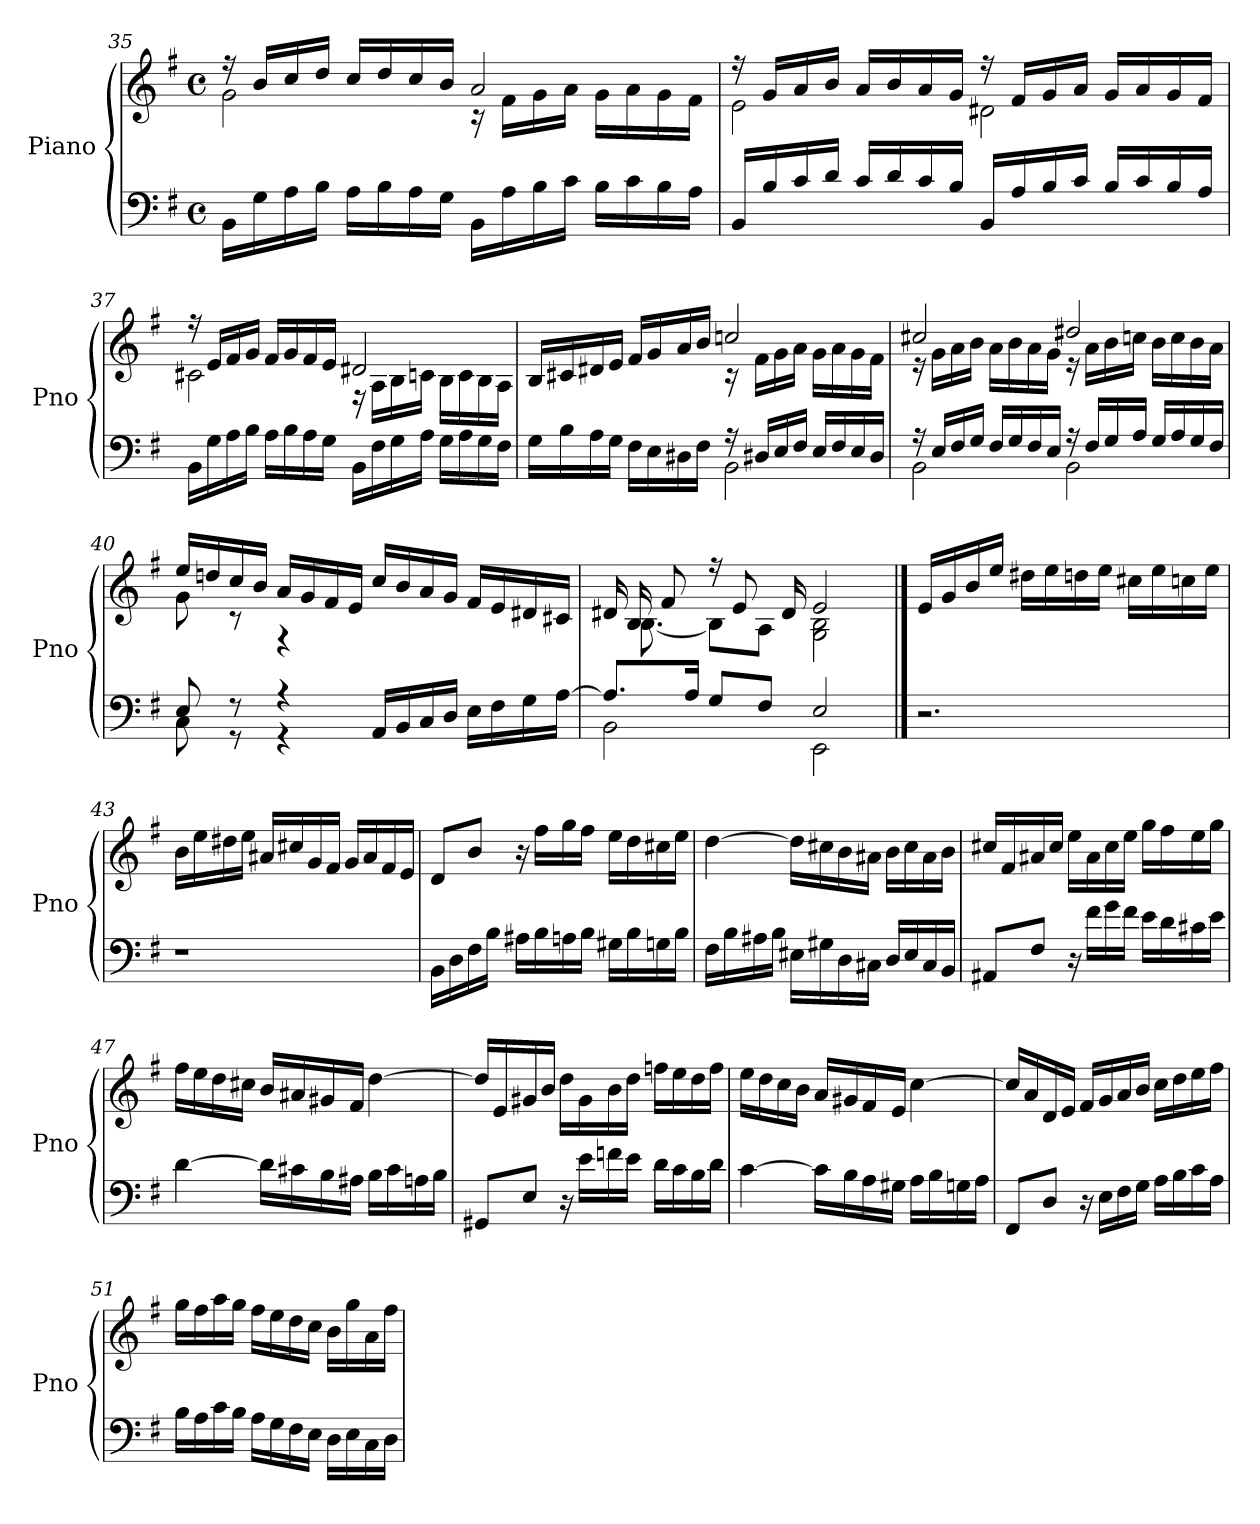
**kern	**kern
*part1	*part1
*staff2	*staff1
*I"Piano	*
*I'Pno	*
*clefF4	*clefG2
*k[f#]	*k[f#]
*G:	*G:
*M4/4	*M4/4
*met(c)	*met(c)
=35	=35
*	*^
16BBLL	16r	2g\
16G	16b/LL	.
16A	16cc/	.
16BJJ	16dd/JJ	.
16ALL	16cc/LL	.
16B	16dd/	.
16A	16cc/	.
16GJJ	16b/JJ	.
16BBLL	2a/	16r
16A	.	16f#\LL
16B	.	16g\
16cJJ	.	16a\JJ
16BLL	.	16g\LL
16c	.	16a\
16B	.	16g\
16AJJ	.	16f#\JJ
!!LO:LB:g=z	!!
=36	=36	=36
*^	*	*
16BBLL	1ryy	16r	2e\
16B	.	16g/LL	.
16c	.	16a/	.
16dJJ	.	16b/JJ	.
16cLL	.	16a/LL	.
16d	.	16b/	.
16c	.	16a/	.
16BJJ	.	16g/JJ	.
16BBLL	.	16r	2d#X\
16A	.	16f#LL	.
16B	.	16g	.
16cJJ	.	16aJJ	.
16BLL	.	16g/LL	.
16c	.	16a/	.
16B	.	16g/	.
16AJJ	.	16f#/JJ	.
=37	=37	=37	=37
1ryy	16BB\LL	16r	2c#X\
.	16G\	16e/LL	.
.	16A\	16f#/	.
.	16B\JJ	16g/JJ	.
.	16A\LL	16f#LL	.
.	16B\	16g	.
.	16A\	16f#	.
.	16G\JJ	16eJJ	.
.	16BB\LL	2d#X/	16r
.	16F#\	.	16A\LL
.	16G\	.	16B\
.	16A\JJ	.	16cn\JJ
.	16G\LL	.	16BLL
.	16A\	.	16c
.	16G\	.	16B
.	16F#\JJ	.	16AJJ
=38	=38	=38	=38
2ryy	16G\LL	16BLL	2ryy
.	16B\	16c#X	.
.	16A\	16d#X	.
.	16G\JJ	16eJJ	.
.	16F#\LL	16f#LL	.
.	16E\	16g	.
.	16D#X\	16a	.
.	16F#\JJ	16bJJ	.
16r	2BB\	2ccn/	16r
16D#X/LL	.	.	16f#\LL
16E/	.	.	16g\
16F#/JJ	.	.	16a\JJ
16E/LL	.	.	16g\LL
16F#/	.	.	16a\
16E/	.	.	16g\
16D#/JJ	.	.	16f#\JJ
!!LO:LB:g=z	!!
=39	=39	=39	=39
16r	2BB\	2cc#X/	16r
16E/LL	.	.	16g\LL
16F#/	.	.	16a\
16G/JJ	.	.	16b\JJ
16F#/LL	.	.	16aLL
16G/	.	.	16b
16F#/	.	.	16a
16E/JJ	.	.	16gJJ
16r	2BB\	2dd#X/	16r
16F#/LL	.	.	16a\LL
16G/	.	.	16b\
16A/JJ	.	.	16ccn\JJ
16GLL	.	.	16b\LL
16A	.	.	16cc\
16G	.	.	16b\
16F#JJ	.	.	16a\JJ
=40	=40	=40	=40
8E/	8C\	16ee/LL	8g\
.	.	16ddn/	.
8r	8r	16cc/	8r
.	.	16b/JJ	.
4r	4r	16a/LL	4r
.	.	16g/	.
.	.	16f#/	.
.	.	16e/JJ	.
16AALL	2ryy	16cc/LL	2ryy
16BB	.	16b/	.
16C	.	16a/	.
16DJJ	.	16g/JJ	.
16ELL	.	16f#LL	.
16F#	.	16e	.
16G	.	16d#X	.
[16AJJ	.	16c#XJJ	.
=41	=41	=41	=41
8.A/L]	2BB\	16d#XLL	16ryy
.	.	16B	[8.B\
.	.	8f#J	.
16A/J	.	.	.
8G/L	.	16r	8BL]
.	.	8eL	.
8F#/J	.	.	8AJ
.	.	16d#J	.
2E/	2EE\	2e/	2G\ 2B\
!!LO:LB:g=z
==42	==42	==42	==42
!	!	!LO:TX:a:B:cj:t=2. Fuga a 2 voci	!
!LO:N:vis=1	!	!	!
*v	*v	*	*
*	*v	*v
2.r	16eLL
.	16g
.	16b
.	16eeJJ
.	16dd#XLL
.	16ee
.	16ddn
.	16eeJJ
.	16cc#XLL
.	16ee
.	16ccn
.	16eeJJ
=43	=43
!LO:N:vis=1	!
2.r	16bLL
.	16ee
.	16dd#X
.	16eeJJ
.	16a#XLL
.	16cc#X
.	16g
.	16f#JJ
.	16gLL
.	16a#
.	16f#
.	16eJJ
=44	=44
16BBLL	8dL
16D	.
16F#	8bJ
16BJJ	.
16A#XLL	16r
16B	16ff#LL
16An	16gg
16BJJ	16ff#JJ
16G#XLL	16eeLL
16B	16dd
16Gn	16cc#X
16BJJ	16eeJJ
!!LO:LB:g=z
=45	=45
16F#LL	[4dd
16B	.
16A#X	.
16BJJ	.
16E#XLL	16ddLL]
16G#X	16cc#X
16D	16b
16C#XJJ	16a#XJJ
16DLL	16bLL
16E#	16cc#
16C#	16a#
16BBJJ	16bJJ
=46	=46
8AA#XL	16cc#XLL
.	16f#
8F#J	16a#X
.	16cc#JJ
16r	16eeLL
16f#LL	16a#
16g	16cc#
16f#JJ	16eeJJ
16eLL	16ggLL
16d	16ff#
16c#X	16ee
16eJJ	16ggJJ
=47	=47
[4d	16ff#LL
.	16ee
.	16dd
.	16cc#XJJ
16dLL]	16bLL
16c#X	16a#X
16B	16g#X
16A#XJJ	16f#JJ
16BLL	[4dd
16c#	.
16An	.
16BJJ	.
!!LO:LB:g=z
=48	=48
8GG#XL	16ddLL]
.	16e
8EJ	16g#X
.	16bJJ
16r	16ddLL
16eLL	16g#
16fn	16b
16eJJ	16ddJJ
16dLL	16ffnLL
16c	16ee
16B	16dd
16dJJ	16ffJJ
=49	=49
[4c	16eeLL
.	16dd
.	16cc
.	16bJJ
16cLL]	16aLL
16B	16g#X
16A	16f#
16G#XJJ	16eJJ
16ALL	[4cc
16B	.
16Gn	.
16AJJ	.
=50	=50
8FF#L	16ccLL]
.	16a
8DJ	16d
.	16eJJ
16r	16f#LL
16ELL	16g
16F#	16a
16GJJ	16bJJ
16ALL	16ccLL
16B	16dd
16c	16ee
16AJJ	16ff#JJ
!!LO:LB:g=z
=51	=51
16BLL	16ggLL
16A	16ff#
16c	16aa
16BJJ	16ggJJ
16ALL	16ff#LL
16G	16ee
16F#	16dd
16EJJ	16ccJJ
16DLL	16bLL
16E	16gg
16C	16a
16DJJ	16ff#JJ
=	=
*-	*-
